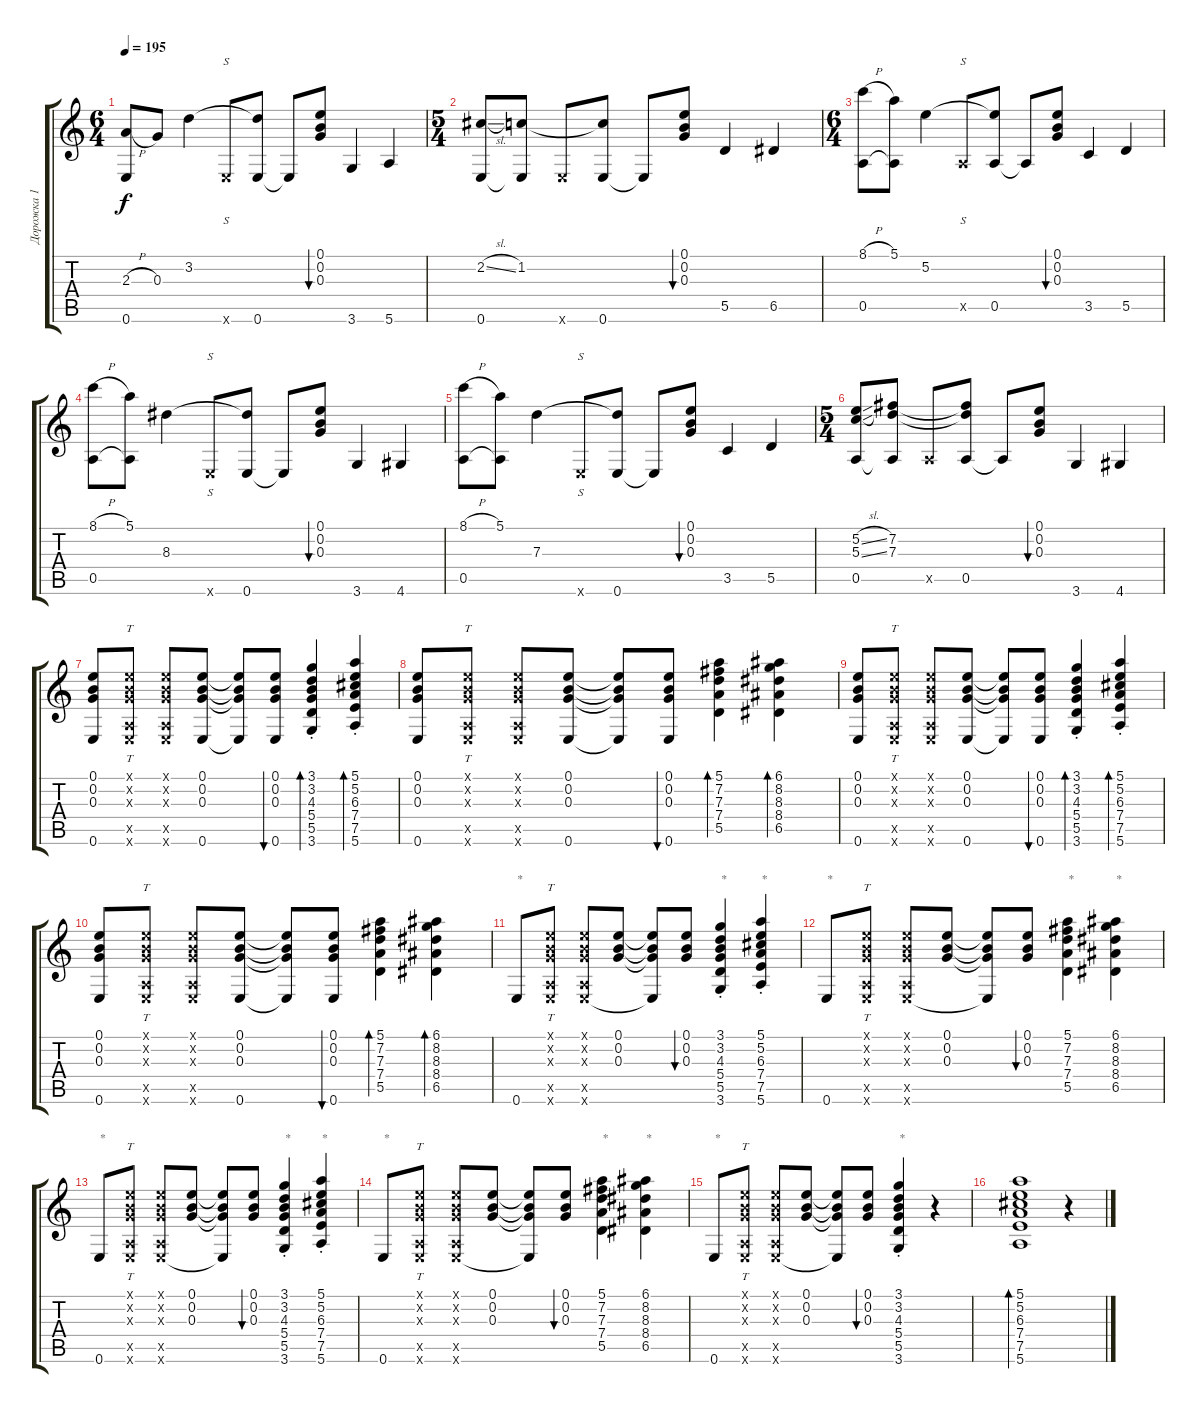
\track ("Дорожка 1" "Дорожка 1") {instrument acousticguitarsteel}
\staff {score tabs}
\tuning (E4 B3 G3 D3 A2 E2) {hide}
\ts (6 4)
\tempo 195
\clef g2
\ks c
(2.3{h} 0.6).8{dy f} 0.3.8 3.2.4 0.6{x}.8{s} (3.2{t} 0.6).8 0.6{t}.8 (0.1 0.2 0.3).8{bu 60} 3.6.4 5.6.4 |
\ts (5 4)
(2.2{sl} 0.6).8 (1.2 0.6{t}).8 0.6{x}.8 (1.2{t} 0.6).8 0.6{t}.8 (0.1 0.2 0.3).8{bu 60} 5.5.4 6.5.4 |
\ts (6 4)
(8.1{h} 0.5).8 (5.1 0.5{t}).8 5.2.4 0.5{x}.8{s} (5.2{t} 0.5).8 0.5{t}.8 (0.1 0.2 0.3).8{bu 60} 3.5.4 5.5.4 |
(8.1{h} 0.5).8 (5.1 0.5{t}).8 8.3.4 0.6{x}.8{s} (8.3{t} 0.6).8 0.6{t}.8 (0.1 0.2 0.3).8{bu 60} 3.6.4 4.6.4 |
(8.1{h} 0.5).8 (5.1 0.5{t}).8 7.3.4 0.6{x}.8{s} (7.3{t} 0.6).8 0.6{t}.8 (0.1 0.2 0.3).8{bu 60} 3.5.4 5.5.4 |
\ts (5 4)
(5.2{sl} 5.3{sl} 0.5).8 (7.2 7.3 0.5{t}).8 0.5{x}.8 (7.2{t} 7.3{t} 0.5).8 0.5{t}.8 (0.1 0.2 0.3).8{bu 60} 3.6.4 4.6.4 |
(0.1 0.2 0.3 0.6).8 (0.1{x} 0.2{x} 0.3{x} 0.5{x} 0.6{x}).8{tt} (0.1{x} 0.2{x} 0.3{x} 0.5{x} 0.6{x}).8 (0.1 0.2 0.3 0.6).8 (0.1{t} 0.2{t} 0.3{t} 0.6{t}).8 (0.1 0.2 0.3 0.6).8{bu 60} (3.1 3.2 4.3 5.4 5.5 3.6{st}).4{bd 60} (5.1 5.2 6.3 7.4 7.5 5.6{st}).4{bd 60} |
(0.1 0.2 0.3 0.6).8 (0.1{x} 0.2{x} 0.3{x} 0.5{x} 0.6{x}).8{tt} (0.1{x} 0.2{x} 0.3{x} 0.5{x} 0.6{x}).8 (0.1 0.2 0.3 0.6).8 (0.1{t} 0.2{t} 0.3{t} 0.6{t}).8 (0.1 0.2 0.3 0.6).8{bu 60} (5.1 7.2 7.3 7.4 5.5).4{bd 60} (6.1 8.2 8.3 8.4 6.5).4{bd 60} |
(0.1 0.2 0.3 0.6).8 (0.1{x} 0.2{x} 0.3{x} 0.5{x} 0.6{x}).8{tt} (0.1{x} 0.2{x} 0.3{x} 0.5{x} 0.6{x}).8 (0.1 0.2 0.3 0.6).8 (0.1{t} 0.2{t} 0.3{t} 0.6{t}).8 (0.1 0.2 0.3 0.6).8{bu 60} (3.1 3.2 4.3 5.4 5.5 3.6{st}).4{bd 60} (5.1 5.2 6.3 7.4 7.5 5.6{st}).4{bd 60} |
(0.1 0.2 0.3 0.6).8 (0.1{x} 0.2{x} 0.3{x} 0.5{x} 0.6{x}).8{tt} (0.1{x} 0.2{x} 0.3{x} 0.5{x} 0.6{x}).8 (0.1 0.2 0.3 0.6).8 (0.1{t} 0.2{t} 0.3{t} 0.6{t}).8 (0.1 0.2 0.3 0.6).8{bu 60} (5.1 7.2 7.3 7.4 5.5).4{bd 60} (6.1 8.2 8.3 8.4 6.5).4{bd 60} |
0.6.8{txt "*"} (0.1{x} 0.2{x} 0.3{x} 0.5{x} 0.6{x}).8{tt} (0.1{x} 0.2{x} 0.3{x} 0.5{x} 0.6{x}).8 (0.1 0.2 0.3).8 (0.1{t} 0.2{t} 0.3{t} 0.6{t}).8 (0.1 0.2 0.3).8{bu 60} (3.1 3.2 4.3 5.4 5.5 3.6{st}).4{txt "*"} (5.1 5.2 6.3 7.4 7.5 5.6{st}).4{txt "*"} |
0.6.8{txt "*"} (0.1{x} 0.2{x} 0.3{x} 0.5{x} 0.6{x}).8{tt} (0.1{x} 0.2{x} 0.3{x} 0.5{x} 0.6{x}).8 (0.1 0.2 0.3).8 (0.1{t} 0.2{t} 0.3{t} 0.6{t}).8 (0.1 0.2 0.3).8{bu 60} (5.1 7.2 7.3 7.4 5.5).4{txt "*"} (6.1 8.2 8.3 8.4 6.5).4{txt "*"} |
0.6.8{txt "*"} (0.1{x} 0.2{x} 0.3{x} 0.5{x} 0.6{x}).8{tt} (0.1{x} 0.2{x} 0.3{x} 0.5{x} 0.6{x}).8 (0.1 0.2 0.3).8 (0.1{t} 0.2{t} 0.3{t} 0.6{t}).8 (0.1 0.2 0.3).8{bu 60} (3.1 3.2 4.3 5.4 5.5 3.6{st}).4{txt "*"} (5.1 5.2 6.3 7.4 7.5 5.6{st}).4{txt "*"} |
0.6.8{txt "*"} (0.1{x} 0.2{x} 0.3{x} 0.5{x} 0.6{x}).8{tt} (0.1{x} 0.2{x} 0.3{x} 0.5{x} 0.6{x}).8 (0.1 0.2 0.3).8 (0.1{t} 0.2{t} 0.3{t} 0.6{t}).8 (0.1 0.2 0.3).8{bu 60} (5.1 7.2 7.3 7.4 5.5).4{txt "*"} (6.1 8.2 8.3 8.4 6.5).4{txt "*"} |
0.6.8{txt "*"} (0.1{x} 0.2{x} 0.3{x} 0.5{x} 0.6{x}).8{tt} (0.1{x} 0.2{x} 0.3{x} 0.5{x} 0.6{x}).8 (0.1 0.2 0.3).8 (0.1{t} 0.2{t} 0.3{t} 0.6{t}).8 (0.1 0.2 0.3).8{bu 60} (3.1 3.2 4.3 5.4 5.5 3.6{st}).4{txt "*"} r.4 |
(5.1 5.2 6.3 7.4 7.5 5.6).1{bd 60} r.4
